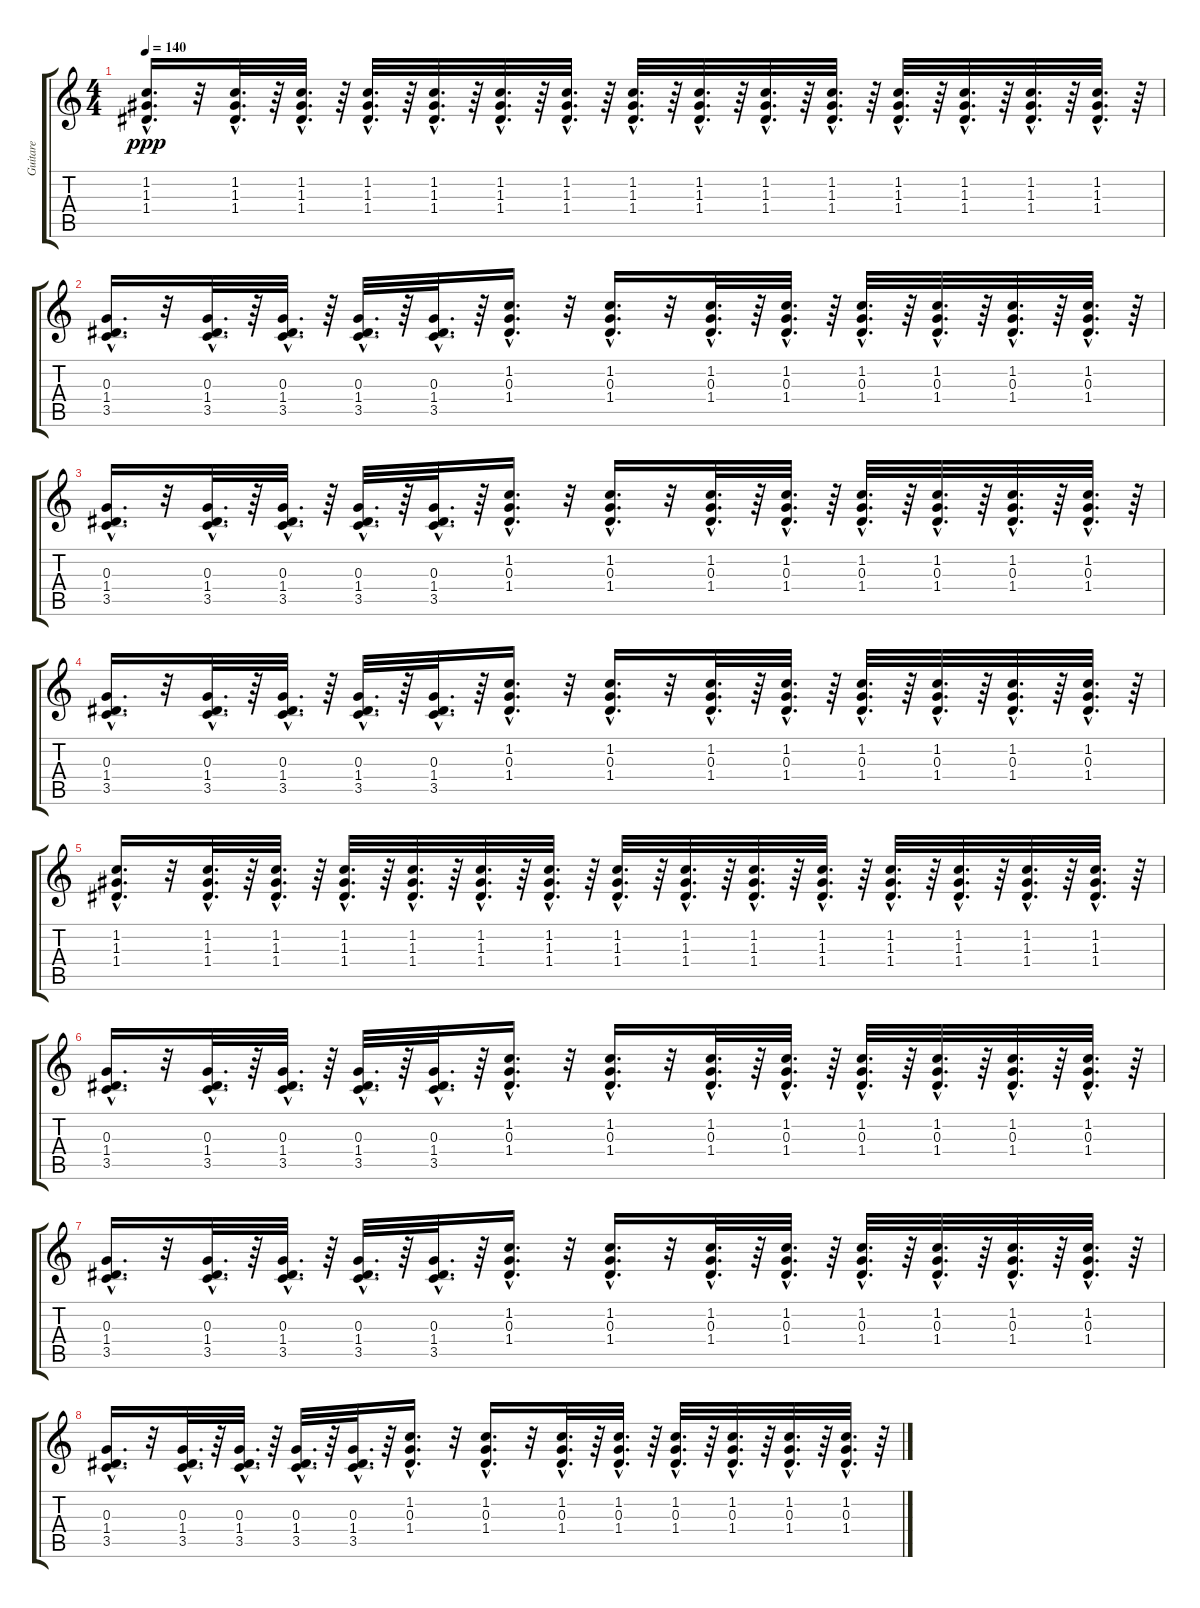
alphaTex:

\track ("Guitare" "Guitare") {instrument acousticguitarnylon}
\staff {score tabs}
\tuning (E4 B3 G3 D3 A2 E2) {hide}
\ts (4 4)
\tempo 140
\clef g2
\ks c
(1.2{hac} 1.3{hac} 1.4{hac}).16{d dy ppp} r.32 (1.2{hac} 1.3{hac} 1.4{hac}).32{d} r.64 (1.2{hac} 1.3{hac} 1.4{hac}).32{d} r.64 (1.2{hac} 1.3{hac} 1.4{hac}).32{d} r.64 (1.2{hac} 1.3{hac} 1.4{hac}).32{d} r.64 (1.2{hac} 1.3{hac} 1.4{hac}).32{d} r.64 (1.2{hac} 1.3{hac} 1.4{hac}).32{d} r.64 (1.2{hac} 1.3{hac} 1.4{hac}).32{d} r.64 (1.2{hac} 1.3{hac} 1.4{hac}).32{d} r.64 (1.2{hac} 1.3{hac} 1.4{hac}).32{d} r.64 (1.2{hac} 1.3{hac} 1.4{hac}).32{d} r.64 (1.2{hac} 1.3{hac} 1.4{hac}).32{d} r.64 (1.2{hac} 1.3{hac} 1.4{hac}).32{d} r.64 (1.2{hac} 1.3{hac} 1.4{hac}).32{d} r.64 (1.2{hac} 1.3{hac} 1.4{hac}).32{d} r.64 |
(0.3{hac} 1.4{hac} 3.5{hac}).16{d} r.32 (0.3{hac} 1.4{hac} 3.5{hac}).32{d} r.64 (0.3{hac} 1.4{hac} 3.5{hac}).32{d} r.64 (0.3{hac} 1.4{hac} 3.5{hac}).32{d} r.64 (0.3{hac} 1.4{hac} 3.5{hac}).32{d} r.64 (1.2{hac} 0.3{hac} 1.4{hac}).16{d} r.32 (1.2{hac} 0.3{hac} 1.4{hac}).16{d} r.32 (1.2{hac} 0.3{hac} 1.4{hac}).32{d} r.64 (1.2{hac} 0.3{hac} 1.4{hac}).32{d} r.64 (1.2{hac} 0.3{hac} 1.4{hac}).32{d} r.64 (1.2{hac} 0.3{hac} 1.4{hac}).32{d} r.64 (1.2{hac} 0.3{hac} 1.4{hac}).32{d} r.64 (1.2{hac} 0.3{hac} 1.4{hac}).32{d} r.64 |
(0.3{hac} 1.4{hac} 3.5{hac}).16{d} r.32 (0.3{hac} 1.4{hac} 3.5{hac}).32{d} r.64 (0.3{hac} 1.4{hac} 3.5{hac}).32{d} r.64 (0.3{hac} 1.4{hac} 3.5{hac}).32{d} r.64 (0.3{hac} 1.4{hac} 3.5{hac}).32{d} r.64 (1.2{hac} 0.3{hac} 1.4{hac}).16{d} r.32 (1.2{hac} 0.3{hac} 1.4{hac}).16{d} r.32 (1.2{hac} 0.3{hac} 1.4{hac}).32{d} r.64 (1.2{hac} 0.3{hac} 1.4{hac}).32{d} r.64 (1.2{hac} 0.3{hac} 1.4{hac}).32{d} r.64 (1.2{hac} 0.3{hac} 1.4{hac}).32{d} r.64 (1.2{hac} 0.3{hac} 1.4{hac}).32{d} r.64 (1.2{hac} 0.3{hac} 1.4{hac}).32{d} r.64 |
(0.3{hac} 1.4{hac} 3.5{hac}).16{d} r.32 (0.3{hac} 1.4{hac} 3.5{hac}).32{d} r.64 (0.3{hac} 1.4{hac} 3.5{hac}).32{d} r.64 (0.3{hac} 1.4{hac} 3.5{hac}).32{d} r.64 (0.3{hac} 1.4{hac} 3.5{hac}).32{d} r.64 (1.2{hac} 0.3{hac} 1.4{hac}).16{d} r.32 (1.2{hac} 0.3{hac} 1.4{hac}).16{d} r.32 (1.2{hac} 0.3{hac} 1.4{hac}).32{d} r.64 (1.2{hac} 0.3{hac} 1.4{hac}).32{d} r.64 (1.2{hac} 0.3{hac} 1.4{hac}).32{d} r.64 (1.2{hac} 0.3{hac} 1.4{hac}).32{d} r.64 (1.2{hac} 0.3{hac} 1.4{hac}).32{d} r.64 (1.2{hac} 0.3{hac} 1.4{hac}).32{d} r.64 |
(1.2{hac} 1.3{hac} 1.4{hac}).16{d} r.32 (1.2{hac} 1.3{hac} 1.4{hac}).32{d} r.64 (1.2{hac} 1.3{hac} 1.4{hac}).32{d} r.64 (1.2{hac} 1.3{hac} 1.4{hac}).32{d} r.64 (1.2{hac} 1.3{hac} 1.4{hac}).32{d} r.64 (1.2{hac} 1.3{hac} 1.4{hac}).32{d} r.64 (1.2{hac} 1.3{hac} 1.4{hac}).32{d} r.64 (1.2{hac} 1.3{hac} 1.4{hac}).32{d} r.64 (1.2{hac} 1.3{hac} 1.4{hac}).32{d} r.64 (1.2{hac} 1.3{hac} 1.4{hac}).32{d} r.64 (1.2{hac} 1.3{hac} 1.4{hac}).32{d} r.64 (1.2{hac} 1.3{hac} 1.4{hac}).32{d} r.64 (1.2{hac} 1.3{hac} 1.4{hac}).32{d} r.64 (1.2{hac} 1.3{hac} 1.4{hac}).32{d} r.64 (1.2{hac} 1.3{hac} 1.4{hac}).32{d} r.64 |
(0.3{hac} 1.4{hac} 3.5{hac}).16{d} r.32 (0.3{hac} 1.4{hac} 3.5{hac}).32{d} r.64 (0.3{hac} 1.4{hac} 3.5{hac}).32{d} r.64 (0.3{hac} 1.4{hac} 3.5{hac}).32{d} r.64 (0.3{hac} 1.4{hac} 3.5{hac}).32{d} r.64 (1.2{hac} 0.3{hac} 1.4{hac}).16{d} r.32 (1.2{hac} 0.3{hac} 1.4{hac}).16{d} r.32 (1.2{hac} 0.3{hac} 1.4{hac}).32{d} r.64 (1.2{hac} 0.3{hac} 1.4{hac}).32{d} r.64 (1.2{hac} 0.3{hac} 1.4{hac}).32{d} r.64 (1.2{hac} 0.3{hac} 1.4{hac}).32{d} r.64 (1.2{hac} 0.3{hac} 1.4{hac}).32{d} r.64 (1.2{hac} 0.3{hac} 1.4{hac}).32{d} r.64 |
(0.3{hac} 1.4{hac} 3.5{hac}).16{d} r.32 (0.3{hac} 1.4{hac} 3.5{hac}).32{d} r.64 (0.3{hac} 1.4{hac} 3.5{hac}).32{d} r.64 (0.3{hac} 1.4{hac} 3.5{hac}).32{d} r.64 (0.3{hac} 1.4{hac} 3.5{hac}).32{d} r.64 (1.2{hac} 0.3{hac} 1.4{hac}).16{d} r.32 (1.2{hac} 0.3{hac} 1.4{hac}).16{d} r.32 (1.2{hac} 0.3{hac} 1.4{hac}).32{d} r.64 (1.2{hac} 0.3{hac} 1.4{hac}).32{d} r.64 (1.2{hac} 0.3{hac} 1.4{hac}).32{d} r.64 (1.2{hac} 0.3{hac} 1.4{hac}).32{d} r.64 (1.2{hac} 0.3{hac} 1.4{hac}).32{d} r.64 (1.2{hac} 0.3{hac} 1.4{hac}).32{d} r.64 |
(0.3{hac} 1.4{hac} 3.5{hac}).16{d} r.32 (0.3{hac} 1.4{hac} 3.5{hac}).32{d} r.64 (0.3{hac} 1.4{hac} 3.5{hac}).32{d} r.64 (0.3{hac} 1.4{hac} 3.5{hac}).32{d} r.64 (0.3{hac} 1.4{hac} 3.5{hac}).32{d} r.64 (1.2{hac} 0.3{hac} 1.4{hac}).16{d} r.32 (1.2{hac} 0.3{hac} 1.4{hac}).16{d} r.32 (1.2{hac} 0.3{hac} 1.4{hac}).32{d} r.64 (1.2{hac} 0.3{hac} 1.4{hac}).32{d} r.64 (1.2{hac} 0.3{hac} 1.4{hac}).32{d} r.64 (1.2{hac} 0.3{hac} 1.4{hac}).32{d} r.64 (1.2{hac} 0.3{hac} 1.4{hac}).32{d} r.64 (1.2{hac} 0.3{hac} 1.4{hac}).32{d} r.64
